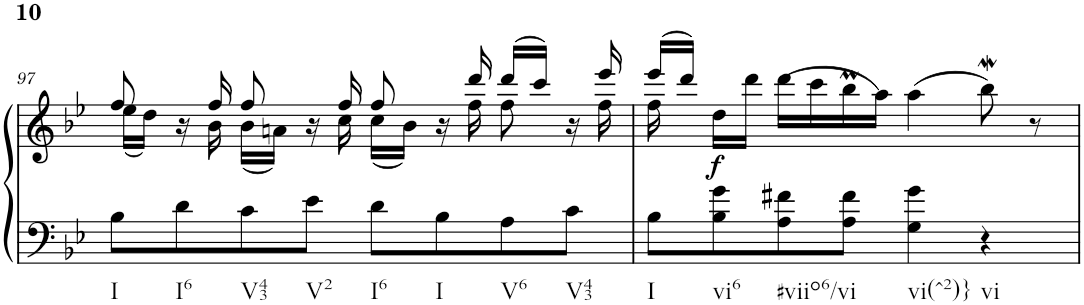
**kern	**kern	**dynam
*part1	*part1	*part1
*staff2	*staff1	*staff1/2
*I"Harpsichord	*	*
*I'Hch.	*	*
!!LO:PB:g=z
*clefF4	*clefG2	*
*k[b-e-]	*k[b-e-]	*
*M4/4	*M4/4	*
*met(c)	*met(c)	*
=97	=97	=97
*	*^	*
!LO:TX:b:t=I	!	!	!
8B-\L	8ff/	(<16ee-\LL	.
.	.	16dd\JJ)	.
!LO:TX:b:t=I6	!	!	!
8d\	16r	16ryy	.
.	16ff/	16b-\	.
!LO:TX:b:t=V43	!	!	!
8c\	8ff/	(<16b-\LL	.
.	.	16an\JJ)	.
!LO:TX:b:t=V2	!	!	!
8e-\J	16r	16ryy	.
.	16ff/	16cc\	.
!LO:TX:b:t=I6	!	!	!
8d\L	8ff/	(<16cc\LL	.
.	.	16b-\JJ)	.
!LO:TX:b:t=I	!	!	!
8B-\	16r	16ryy	.
.	16ddd/	16ff\	.
!LO:TX:b:t=V6	!	!	!
8A\	(>16ddd/LL	8ff\	.
.	16ccc/JJ)	.	.
!LO:TX:b:t=V43	!	!	!
8c\J	16r	16ryy	.
.	16eee-/	16ff\	.
=98	=98	=98	=98
!LO:TX:b:t=I	!	!	!
8B-\L	(>16eee-/LL	16ff\	.
.	16ddd/JJ)	2...ryy	.
!LO:TX:b:t=vi6	!	!	!
!	!	!	!LO:DY:b
8B-\ 8g\	16dd\LL	.	f
.	16ddd\JJ	.	.
!LO:TX:b:t=#viio6/vi	!	!	!
8A\ 8f#X\	(>16ddd\LL	.	.
.	16ccc\	.	.
8A\ 8f#\J	16bb-M\	.	.
.	16aa\JJ)	.	.
!LO:TX:b:t=vi(^2)}	!	!	!
4G\ 4g\	(>4aa\	.	.
!LO:TX:b:t=vi	!	!	!
4r	8bb-w\)	.	.
.	8r	.	.
*	*v	*v	*
=	=	=
*-	*-	*-
